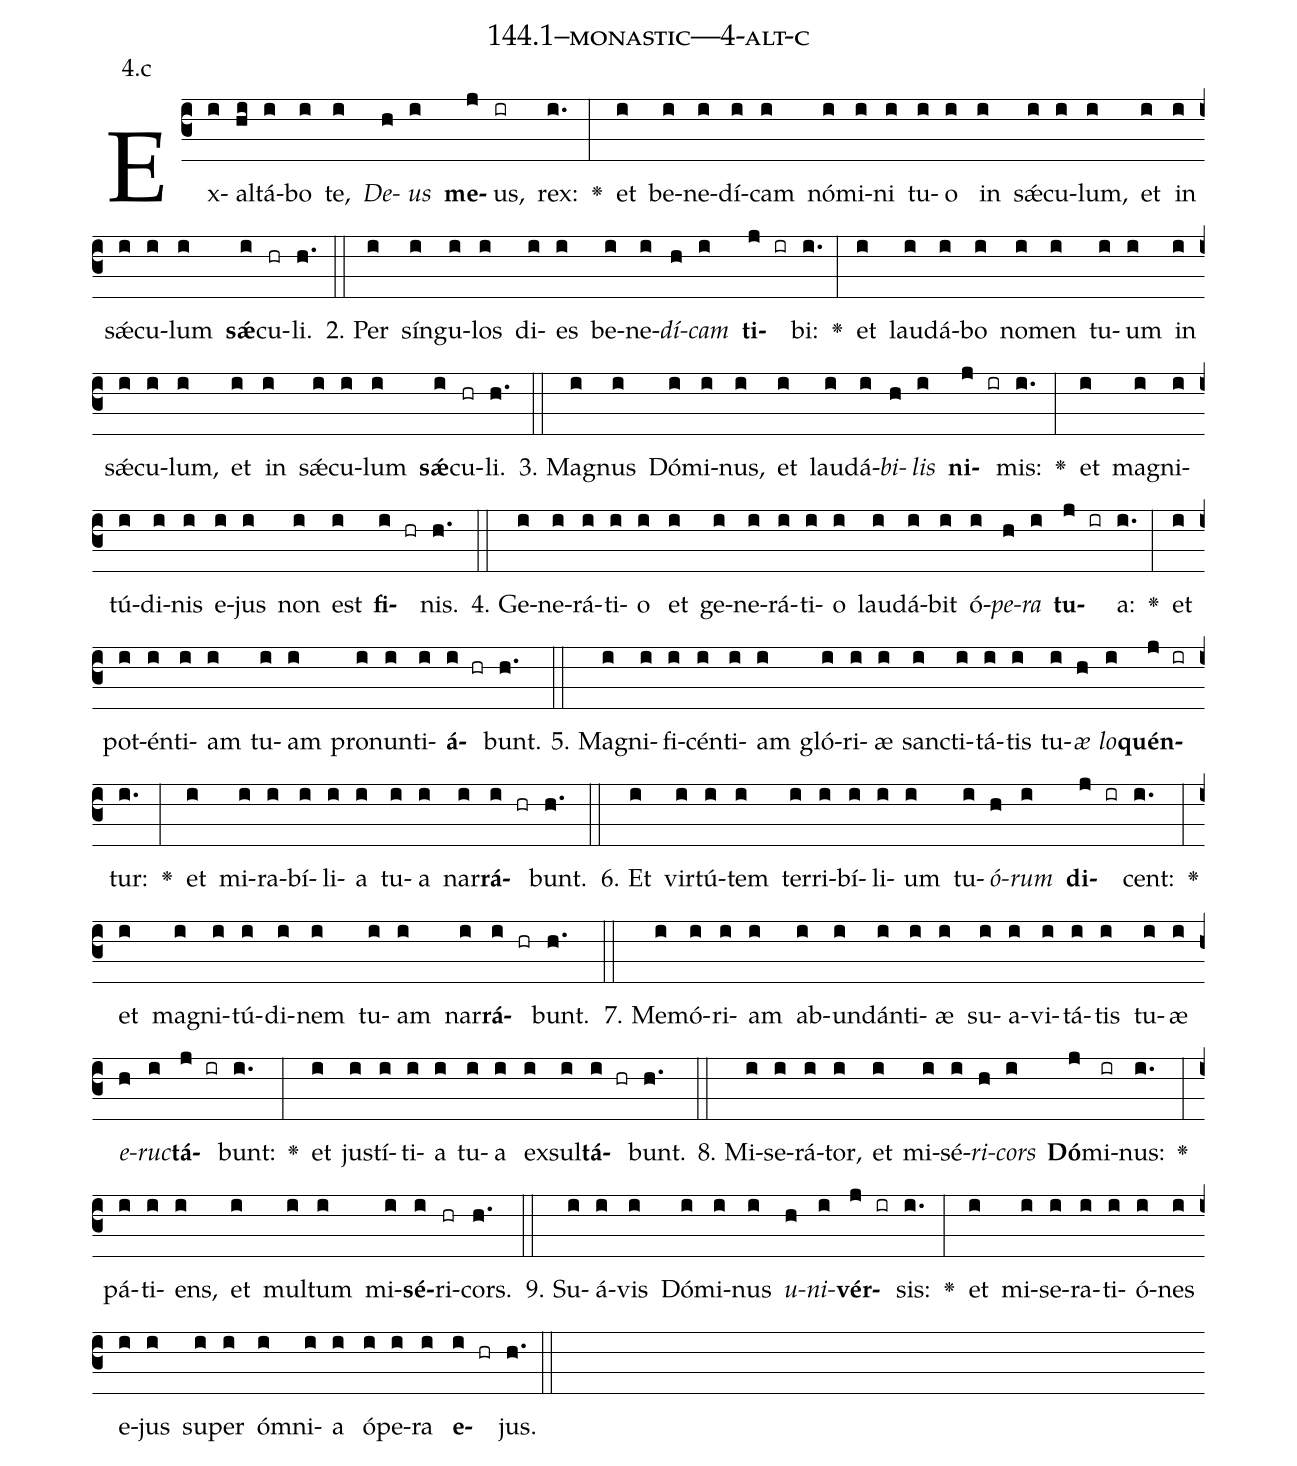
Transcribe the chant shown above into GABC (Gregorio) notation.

name: 144.1--monastic---4-alt-c;
annotation: 4.c;
%%
(c3)Ex(i)al(hi)tá(i)bo(i) te,(i) <i>De</i>(h)<i>us</i>(i) <b>me</b>(j)us,(ir) rex:(i.) <v>\greheightstar</v>(:) et(i) be(i)ne(i)dí(i)cam(i) nó(i)mi(i)ni(i) tu(i)o(i) in(i) sǽ(i)cu(i)lum,(i) et(i) in(i) sǽ(i)cu(i)lum(i) <b>sǽ</b>(i)cu(hr)li.(h.) (::)
2. Per(i) sín(i)gu(i)los(i) di(i)es(i) be(i)ne(i)<i>dí</i>(h)<i>cam</i>(i) <b>ti</b>(j ir)bi:(i.) <v>\greheightstar</v>(:) et(i) lau(i)dá(i)bo(i) no(i)men(i) tu(i)um(i) in(i) sǽ(i)cu(i)lum,(i) et(i) in(i) sǽ(i)cu(i)lum(i) <b>sǽ</b>(i)cu(hr)li.(h.) (::)
3. Ma(i)gnus(i) Dó(i)mi(i)nus,(i) et(i) lau(i)dá(i)<i>bi</i>(h)<i>lis</i>(i) <b>ni</b>(j ir)mis:(i.) <v>\greheightstar</v>(:) et(i) ma(i)gni(i)tú(i)di(i)nis(i) e(i)jus(i) non(i) est(i) <b>fi</b>(i hr)nis.(h.) (::)
4. Ge(i)ne(i)rá(i)ti(i)o(i) et(i) ge(i)ne(i)rá(i)ti(i)o(i) lau(i)dá(i)bit(i) ó(i)<i>pe</i>(h)<i>ra</i>(i) <b>tu</b>(j ir)a:(i.) <v>\greheightstar</v>(:) et(i) pot(i)én(i)ti(i)am(i) tu(i)am(i) pro(i)nun(i)ti(i)<b>á</b>(i hr)bunt.(h.) (::)
5. Ma(i)gni(i)fi(i)cén(i)ti(i)am(i) gló(i)ri(i)æ(i) sanc(i)ti(i)tá(i)tis(i) tu(i)<i>æ</i>(h) <i>lo</i>(i)<b>quén</b>(j ir)tur:(i.) <v>\greheightstar</v>(:) et(i) mi(i)ra(i)bí(i)li(i)a(i) tu(i)a(i) nar(i)<b>rá</b>(i hr)bunt.(h.) (::)
6. Et(i) vir(i)tú(i)tem(i) ter(i)ri(i)bí(i)li(i)um(i) tu(i)<i>ó</i>(h)<i>rum</i>(i) <b>di</b>(j ir)cent:(i.) <v>\greheightstar</v>(:) et(i) ma(i)gni(i)tú(i)di(i)nem(i) tu(i)am(i) nar(i)<b>rá</b>(i hr)bunt.(h.) (::)
7. Me(i)mó(i)ri(i)am(i) ab(i)un(i)dán(i)ti(i)æ(i) su(i)a(i)vi(i)tá(i)tis(i) tu(i)æ(i) <i>e</i>(h)<i>ruc</i>(i)<b>tá</b>(j ir)bunt:(i.) <v>\greheightstar</v>(:) et(i) jus(i)tí(i)ti(i)a(i) tu(i)a(i) ex(i)sul(i)<b>tá</b>(i hr)bunt.(h.) (::)
8. Mi(i)se(i)rá(i)tor,(i) et(i) mi(i)sé(i)<i>ri</i>(h)<i>cors</i>(i) <b>Dó</b>(j)mi(ir)nus:(i.) <v>\greheightstar</v>(:) pá(i)ti(i)ens,(i) et(i) mul(i)tum(i) mi(i)<b>sé</b>(i)ri(hr)cors.(h.) (::)
9. Su(i)á(i)vis(i) Dó(i)mi(i)nus(i) <i>u</i>(h)<i>ni</i>(i)<b>vér</b>(j ir)sis:(i.) <v>\greheightstar</v>(:) et(i) mi(i)se(i)ra(i)ti(i)ó(i)nes(i) e(i)jus(i) su(i)per(i) óm(i)ni(i)a(i) ó(i)pe(i)ra(i) <b>e</b>(i hr)jus.(h.) (::)
